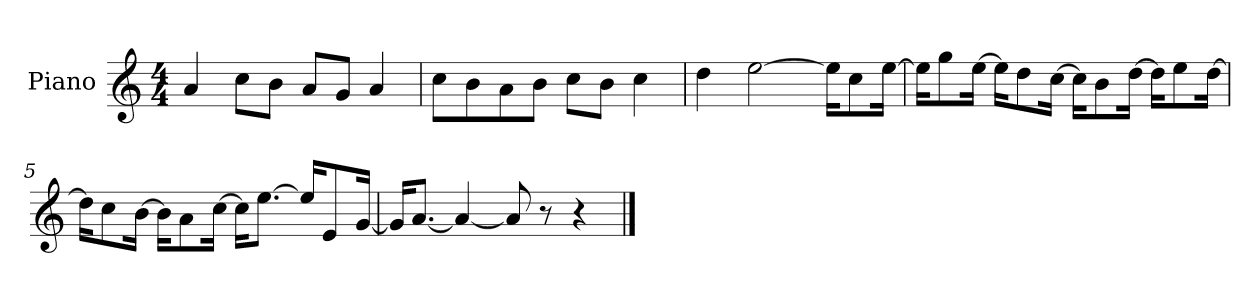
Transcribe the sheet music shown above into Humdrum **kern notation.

**kern
*part1
*staff1
*I"Piano
*I'P-no
*clefG2
*k[]
*M4/4
*MM90
=1
4a/
8cc\L
8b\J
8a/L
8g/J
4a/
=2
8cc\L
8b\
8a\
8b\J
8cc\L
8b\J
4cc\
=3
4dd\
[2ee\
16ee\KL]
8cc\
[16ee\Jk
=4
16ee\KL]
8gg\
[16ee\Jk
16ee\KL]
8dd\
[16cc\Jk
16cc\KL]
8b\
[16dd\Jk
16dd\KL]
8ee\
[16dd\Jk
=5
16dd\KL]
8cc\
[16b\Jk
16b\KL]
8a\
[16cc\Jk
16cc\KL]
[8.ee\J
16ee/KL]
8e/
[16g/Jk
!!LO:LB:g=z
=6
16g/KL]
[8.a/J
4a/_
8a/]
8r
4r
==
*-
